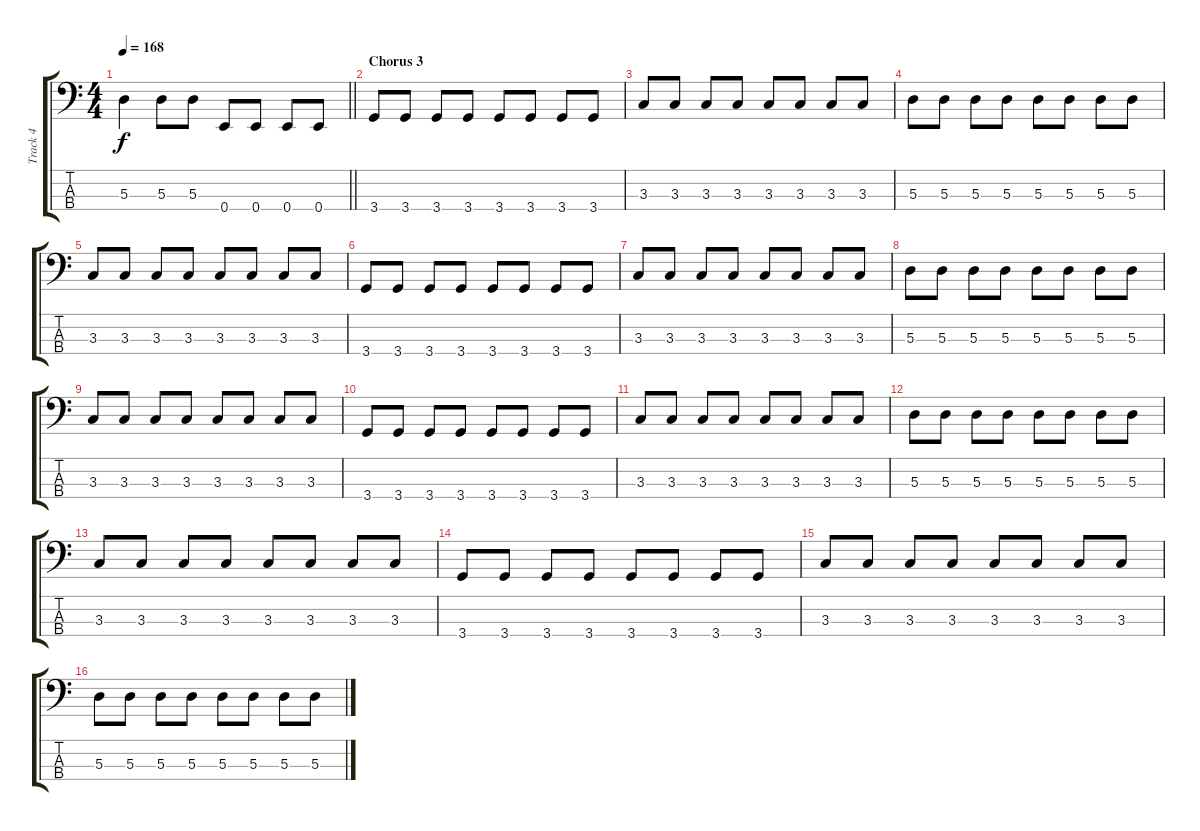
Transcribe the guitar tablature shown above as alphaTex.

\track ("Track 4" "Track 4") {instrument electricbassfinger}
\staff {score tabs}
\tuning (G2 D2 A1 E1) {hide}
\ts (4 4)
\tempo 168
\clef f4
\barLineRight lightlight
\ks c
5.3.4{dy f} 5.3.8 5.3.8 0.4.8 0.4.8 0.4.8 0.4.8 |
\section ("" "Chorus 3")
3.4.8 3.4.8 3.4.8 3.4.8 3.4.8 3.4.8 3.4.8 3.4.8 |
3.3.8 3.3.8 3.3.8 3.3.8 3.3.8 3.3.8 3.3.8 3.3.8 |
5.3.8 5.3.8 5.3.8 5.3.8 5.3.8 5.3.8 5.3.8 5.3.8 |
3.3.8 3.3.8 3.3.8 3.3.8 3.3.8 3.3.8 3.3.8 3.3.8 |
3.4.8 3.4.8 3.4.8 3.4.8 3.4.8 3.4.8 3.4.8 3.4.8 |
3.3.8 3.3.8 3.3.8 3.3.8 3.3.8 3.3.8 3.3.8 3.3.8 |
5.3.8 5.3.8 5.3.8 5.3.8 5.3.8 5.3.8 5.3.8 5.3.8 |
3.3.8 3.3.8 3.3.8 3.3.8 3.3.8 3.3.8 3.3.8 3.3.8 |
3.4.8 3.4.8 3.4.8 3.4.8 3.4.8 3.4.8 3.4.8 3.4.8 |
3.3.8 3.3.8 3.3.8 3.3.8 3.3.8 3.3.8 3.3.8 3.3.8 |
5.3.8 5.3.8 5.3.8 5.3.8 5.3.8 5.3.8 5.3.8 5.3.8 |
3.3.8 3.3.8 3.3.8 3.3.8 3.3.8 3.3.8 3.3.8 3.3.8 |
3.4.8 3.4.8 3.4.8 3.4.8 3.4.8 3.4.8 3.4.8 3.4.8 |
3.3.8 3.3.8 3.3.8 3.3.8 3.3.8 3.3.8 3.3.8 3.3.8 |
5.3.8 5.3.8 5.3.8 5.3.8 5.3.8 5.3.8 5.3.8 5.3.8
